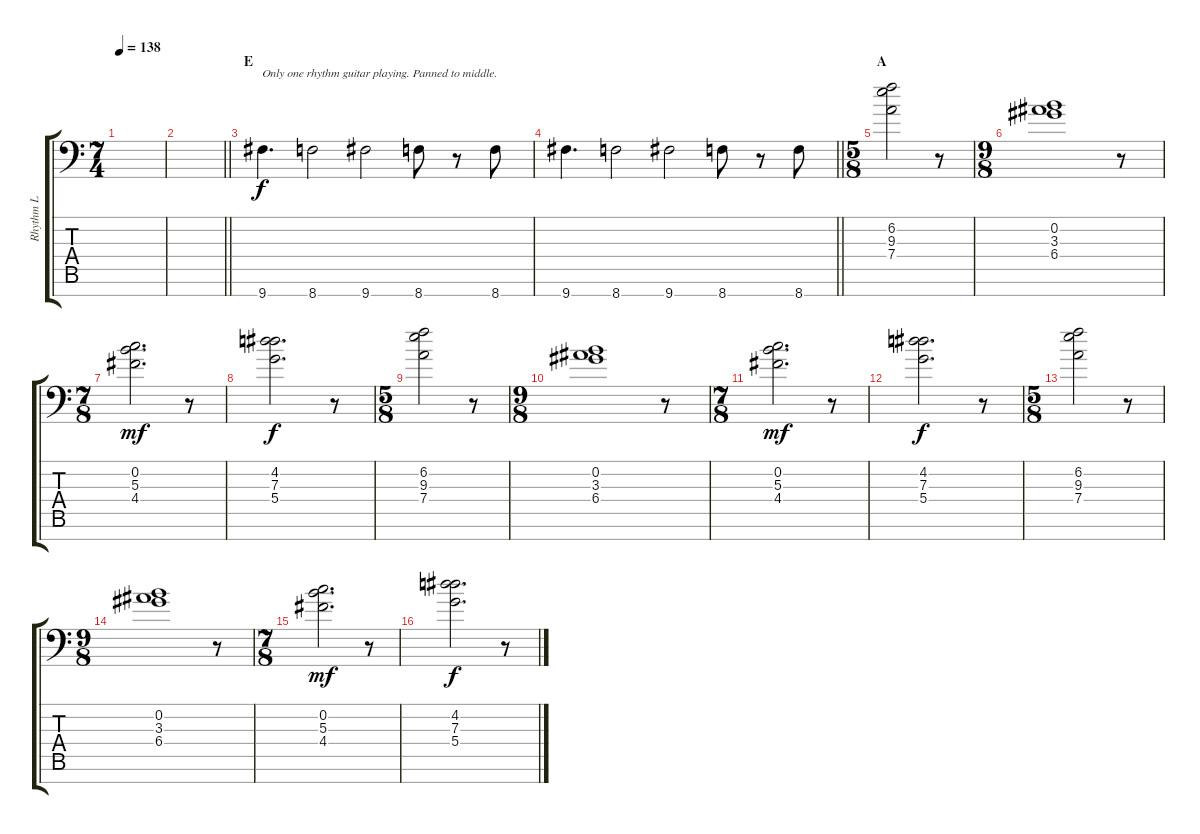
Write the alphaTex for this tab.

\track ("Rhythm L" "Rhythm L") {instrument distortionguitar}
\staff {score tabs}
\tuning (E4 B3 G3 D3 A2 E2 A1) {hide}
\ts (7 4)
\tempo 138
\clef f4
\ks c
|
\barLineRight lightlight
|
\section ("" "E")
9.7.4{d txt "Only one rhythm guitar playing. Panned to middle." balance 8} 8.7.2 9.7.2 8.7.8 r.8 8.7.8 |
\barLineRight lightlight
9.7.4{d} 8.7.2 9.7.2 8.7.8 r.8 8.7.8 |
\ts (5 8)
\section ("" "A")
(6.2 9.3 7.4).2{volume 11 balance 0} r.8 |
\ts (9 8)
(0.2 3.3 6.4).1 r.8 |
\ts (7 8)
(0.2 5.3 4.4).2{d dy mf} r.8 |
(4.2 7.3 5.4).2{d dy f} r.8 |
\ts (5 8)
(6.2 9.3 7.4).2 r.8 |
\ts (9 8)
(0.2 3.3 6.4).1 r.8 |
\ts (7 8)
(0.2 5.3 4.4).2{d dy mf} r.8 |
(4.2 7.3 5.4).2{d dy f} r.8 |
\ts (5 8)
(6.2 9.3 7.4).2 r.8 |
\ts (9 8)
(0.2 3.3 6.4).1 r.8 |
\ts (7 8)
(0.2 5.3 4.4).2{d dy mf} r.8 |
(4.2 7.3 5.4).2{d dy f} r.8
